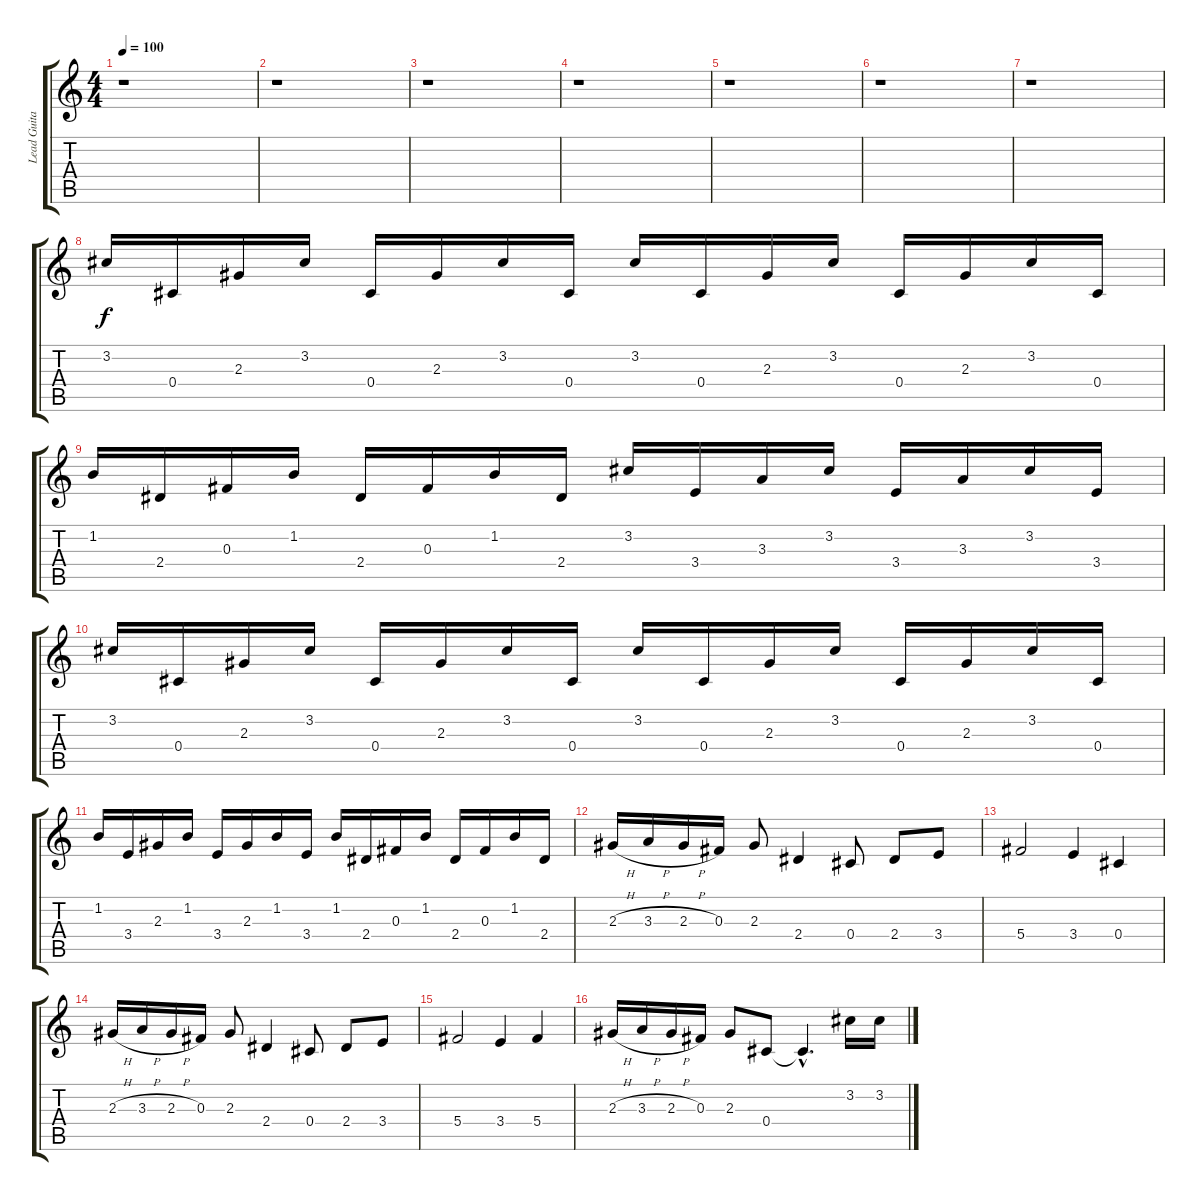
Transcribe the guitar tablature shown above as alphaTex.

\track ("Lead Guitar" "Lead Guita") {instrument distortionguitar}
\staff {score tabs}
\tuning (Eb4 Bb3 Gb3 Db3 Ab2 Eb2) {hide}
\ts (4 4)
\tempo 100
\clef g2
\ks c
r.1{dy f} |
r.1 |
r.1 |
r.1 |
r.1 |
r.1 |
r.1 |
3.2.16 0.4.16 2.3.16 3.2.16 0.4.16 2.3.16 3.2.16 0.4.16 3.2.16 0.4.16 2.3.16 3.2.16 0.4.16 2.3.16 3.2.16 0.4.16 |
1.2.16 2.4.16 0.3.16 1.2.16 2.4.16 0.3.16 1.2.16 2.4.16 3.2.16 3.4.16 3.3.16 3.2.16 3.4.16 3.3.16 3.2.16 3.4.16 |
3.2.16 0.4.16 2.3.16 3.2.16 0.4.16 2.3.16 3.2.16 0.4.16 3.2.16 0.4.16 2.3.16 3.2.16 0.4.16 2.3.16 3.2.16 0.4.16 |
1.2.16 3.4.16 2.3.16 1.2.16 3.4.16 2.3.16 1.2.16 3.4.16 1.2.16 2.4.16 0.3.16 1.2.16 2.4.16 0.3.16 1.2.16 2.4.16 |
2.3{h}.16 3.3{h}.16 2.3{h}.16 0.3.16 2.3.8 2.4.4 0.4.8 2.4.8 3.4.8 |
5.4.2 3.4.4 0.4.4 |
2.3{h}.16 3.3{h}.16 2.3{h}.16 0.3.16 2.3.8 2.4.4 0.4.8 2.4.8 3.4.8 |
5.4.2 3.4.4 5.4.4 |
2.3{h}.16 3.3{h}.16 2.3{h}.16 0.3.16 2.3.8 0.4.8 0.4{hac t}.4{d} 3.2.16 3.2.16
